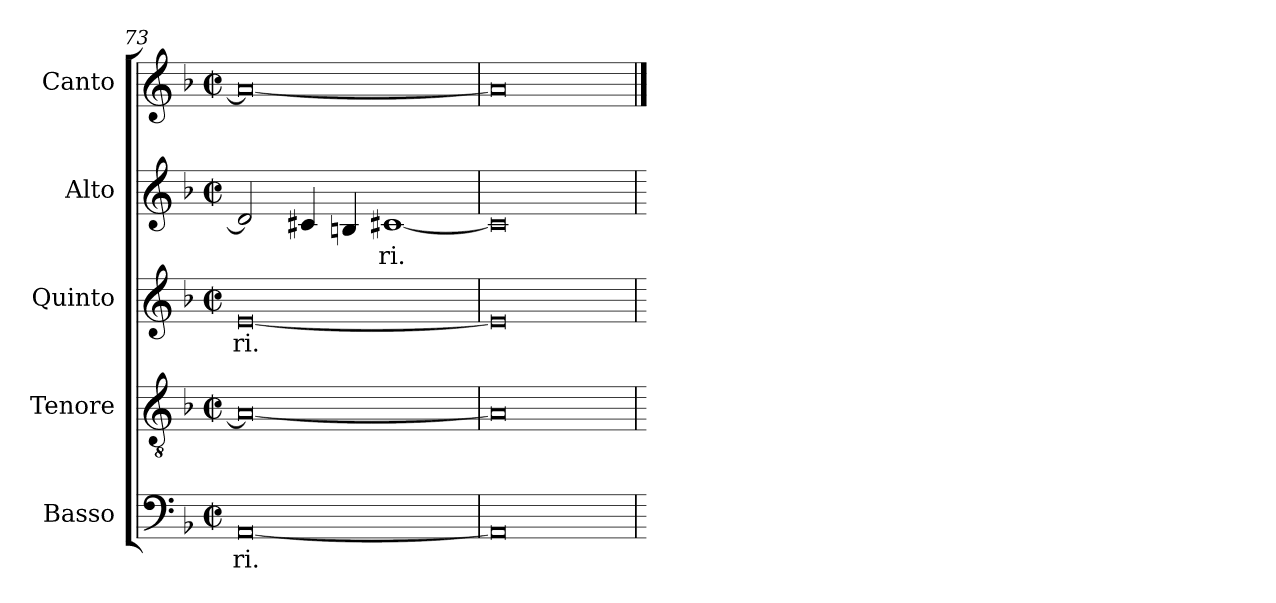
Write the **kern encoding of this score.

**kern	**text	**kern	**kern	**text	**kern	**text	**kern
*part5	*part5	*part4	*part3	*part3	*part2	*part2	*part1
*staff5	*staff5	*staff4	*staff3	*staff3	*staff2	*staff2	*staff1
*I"Basso	*	*I"Tenore	*I"Quinto	*	*I"Alto	*	*I"Canto
*clefF4	*	*clefGv2	*clefG2	*	*clefG2	*	*clefG2
*k[b-]	*	*k[b-]	*k[b-]	*	*k[b-]	*	*k[b-]
*F:	*	*F:	*F:	*	*F:	*	*F:
*M2/2	*	*M2/2	*M2/2	*	*M2/2	*	*M2/2
*met(c|)	*	*met(c|)	*met(c|)	*	*met(c|)	*	*met(c|)
=73	=73	=73	=73	=73	=73	=73	=73
!	!LO:LY:b:cj	!	!	!LO:LY:b:cj	!	!	!
[<0AA	-ri.	0A_<	[<0e	ri.	2d/]	.	0a_<
.	.	.	.	.	4c#/	.	.
.	.	.	.	.	4B/	.	.
!	!	!	!	!	!	!LO:LY:b:cj	!
.	.	.	.	.	[<1c#X	ri.	.
=74	=74	=74	=74	=74	=74	=74	=74
0AA]	.	0A]	0e]	.	0c#]	.	0a]
=	==	=	=	==	=	==	==
*-	*-	*-	*-	*-	*-	*-	*-
